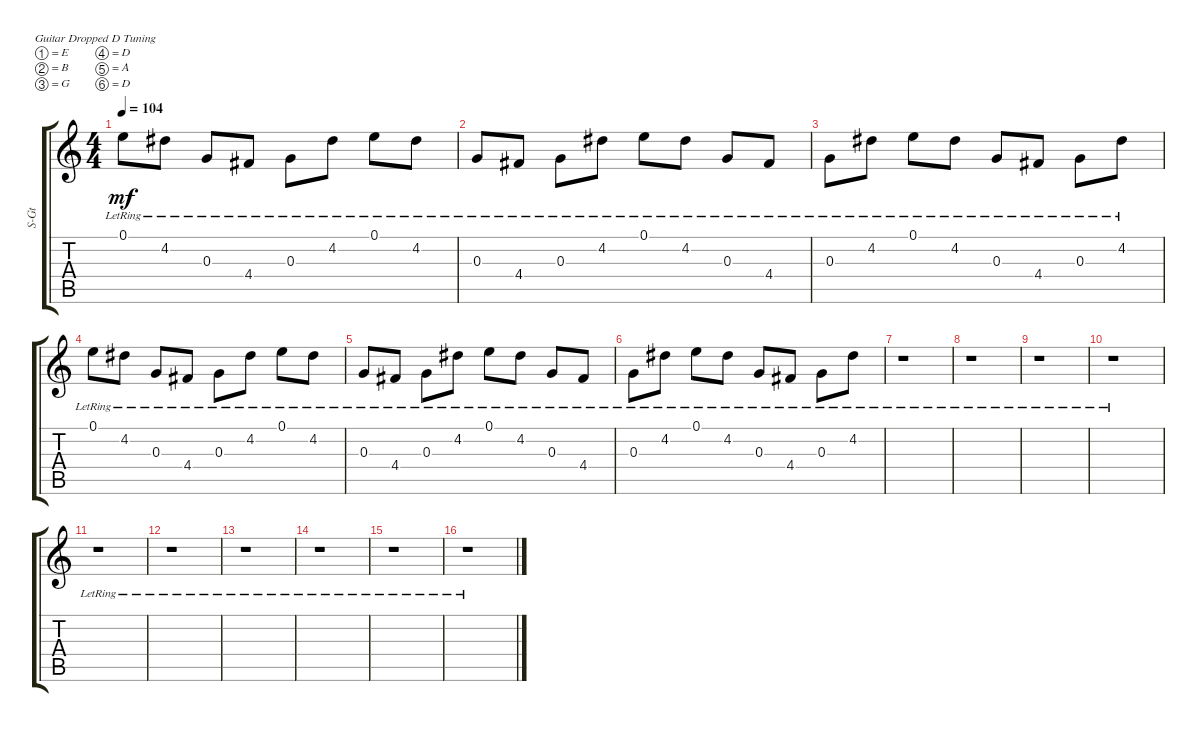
\defaultSystemsLayout 4
\bracketExtendMode groupsimilarinstruments
\otherSystemsTrackNameOrientation horizontal
\track ("Peter Lindgren (Clean)" "S-Gt") {instrument acousticguitarsteel}
\staff {score tabs}
\tuning (E4 B3 G3 D3 A2 D2)
\ts (4 4)
\tempo 104
\clef g2
\ks c
0.1{lr}.8{dy mf beam Down} 4.2{lr acc #}.8{beam Down} 0.3{lr}.8{beam Up} 4.4{lr acc #}.8{beam Up} 0.3{lr}.8{beam Down} 4.2{lr acc #}.8{beam Down} 0.1{lr}.8{beam Down} 4.2{lr acc #}.8{beam Down} |
0.3{lr}.8{beam Up} 4.4{lr acc #}.8{beam Up} 0.3{lr}.8{beam Down} 4.2{lr acc #}.8{beam Down} 0.1{lr}.8{beam Down} 4.2{lr acc #}.8{beam Down} 0.3{lr}.8{beam Up} 4.4{lr acc #}.8{beam Up} |
0.3{lr}.8{beam Down} 4.2{lr acc #}.8{beam Down} 0.1{lr}.8{beam Down} 4.2{lr acc #}.8{beam Down} 0.3{lr}.8{beam Up} 4.4{lr acc #}.8{beam Up} 0.3{lr}.8{beam Down} 4.2{lr acc #}.8{beam Down} |
0.1{lr}.8{beam Down} 4.2{lr acc #}.8{beam Down} 0.3{lr}.8{beam Up} 4.4{lr acc #}.8{beam Up} 0.3{lr}.8{beam Down} 4.2{lr acc #}.8{beam Down} 0.1{lr}.8{beam Down} 4.2{lr acc #}.8{beam Down} |
0.3{lr}.8{beam Up} 4.4{lr acc #}.8{beam Up} 0.3{lr}.8{beam Down} 4.2{lr acc #}.8{beam Down} 0.1{lr}.8{beam Down} 4.2{lr acc #}.8{beam Down} 0.3{lr}.8{beam Up} 4.4{lr acc #}.8{beam Up} |
0.3{lr}.8{beam Down} 4.2{lr acc #}.8{beam Down} 0.1{lr}.8{beam Down} 4.2{lr acc #}.8{beam Down} 0.3{lr}.8{beam Up} 4.4{lr acc #}.8{beam Up} 0.3{lr}.8{beam Down} 4.2{lr acc #}.8{beam Down} |
r.1{beam Down} |
r.1{beam Down} |
r.1{beam Down} |
r.1{beam Down} |
r.1{beam Down} |
r.1{beam Down} |
r.1{beam Down} |
r.1{beam Down} |
r.1{beam Down} |
r.1{beam Down}
